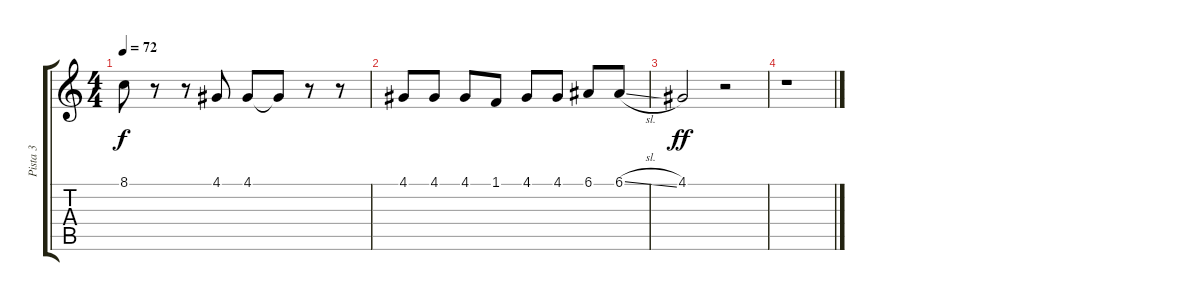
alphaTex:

\track ("Pista 3" "Pista 3") {instrument panflute}
\staff {score tabs}
\tuning (E4 B3 G3 D3 A2 E2) {hide}
\ts (4 4)
\tempo 72
\clef g2
\ks c
8.1{t}.8{dy f} r.8 r.8 4.1.8 4.1.8 4.1{t}.8 r.8 r.8 |
4.1.8 4.1.8 4.1.8 1.1.8 4.1.8 4.1.8 6.1.8 6.1{sl}.8 |
4.1.2{dy ff} r.2 |
r.1
